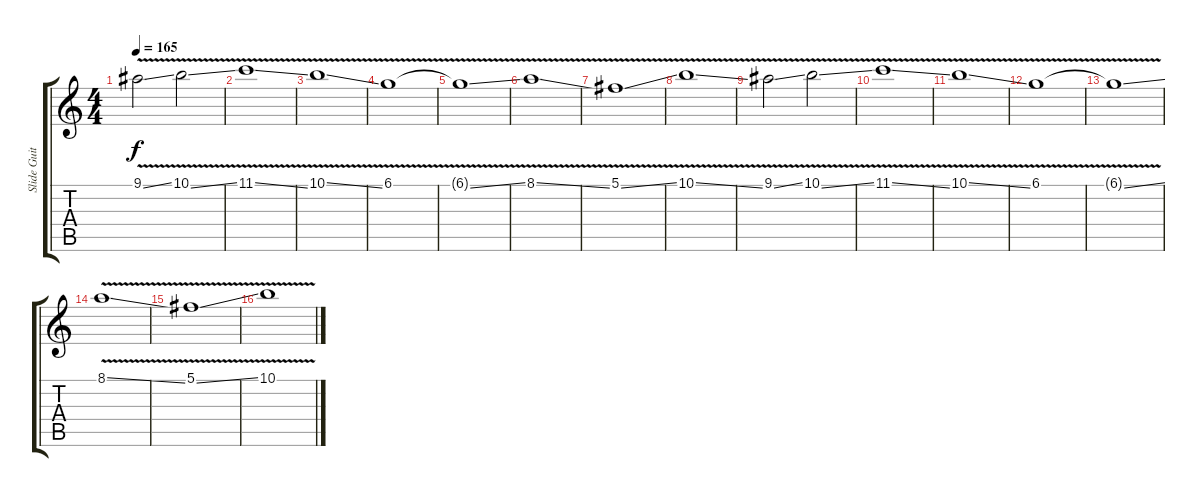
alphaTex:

\track ("Slide Guitar" "Slide Guit") {instrument overdrivenguitar}
\staff {score tabs}
\tuning (Db4 Ab3 E3 B2 Gb2 B1) {hide}
\ts (4 4)
\tempo 165
\clef g2
\ks c
9.1{v ss}.2{dy f} 10.1{v ss}.2 |
11.1{v ss}.1 |
10.1{v ss}.1 |
6.1{v}.1 |
6.1{v ss t}.1 |
8.1{v ss}.1 |
5.1{v ss}.1 |
10.1{v ss}.1 |
9.1{v ss}.2 10.1{v ss}.2 |
11.1{v ss}.1 |
10.1{v ss}.1 |
6.1{v}.1 |
6.1{v ss t}.1 |
8.1{v ss}.1 |
5.1{v ss}.1 |
10.1{v ss}.1
